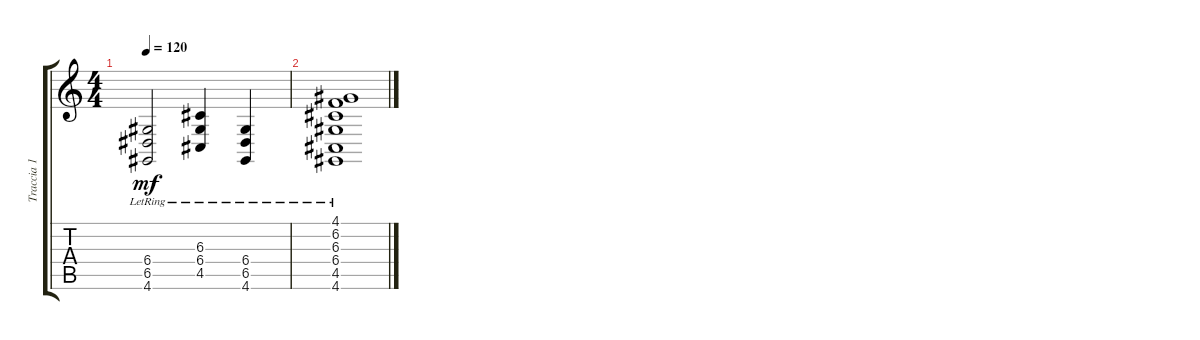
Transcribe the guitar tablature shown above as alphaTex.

\track ("Traccia 1" "Traccia 1") {instrument pad6metallic}
\staff {score tabs}
\tuning (E4 B3 G3 D3 A2 E2) {hide}
\ts (4 4)
\tempo 120
\clef g2
\ks c
(6.4{lr} 6.5{lr} 4.6{lr}).2{dy mf} (6.3{lr} 6.4{lr} 4.5{lr}).4 (6.4{lr} 6.5{lr} 4.6{lr}).4 |
(4.1{lr} 6.2{lr} 6.3{lr} 6.4{lr} 4.5{lr} 4.6{lr}).1
